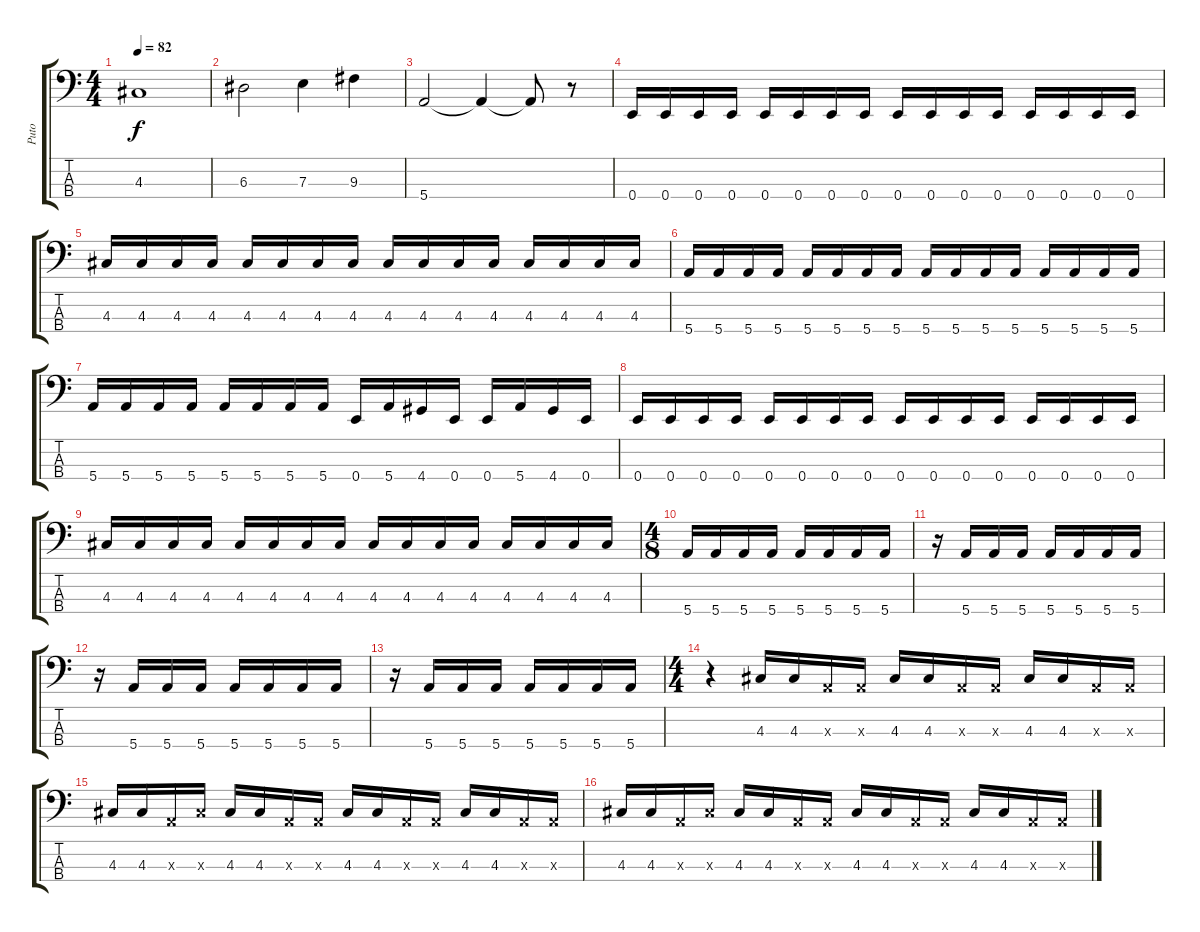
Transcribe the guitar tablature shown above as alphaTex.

\track ("Puto" "Puto") {instrument electricbasspick}
\staff {score tabs}
\tuning (G2 D2 A1 E1) {hide}
\ts (4 4)
\tempo 82
\clef f4
\ks c
4.3.1{dy f} |
6.3.2 7.3.4 9.3.4 |
5.4.2 5.4{t}.4 5.4{t}.8 r.8 |
0.4.16 0.4.16 0.4.16 0.4.16 0.4.16 0.4.16 0.4.16 0.4.16 0.4.16 0.4.16 0.4.16 0.4.16 0.4.16 0.4.16 0.4.16 0.4.16 |
4.3.16 4.3.16 4.3.16 4.3.16 4.3.16 4.3.16 4.3.16 4.3.16 4.3.16 4.3.16 4.3.16 4.3.16 4.3.16 4.3.16 4.3.16 4.3.16 |
5.4.16 5.4.16 5.4.16 5.4.16 5.4.16 5.4.16 5.4.16 5.4.16 5.4.16 5.4.16 5.4.16 5.4.16 5.4.16 5.4.16 5.4.16 5.4.16 |
5.4.16 5.4.16 5.4.16 5.4.16 5.4.16 5.4.16 5.4.16 5.4.16 0.4.16 5.4.16 4.4.16 0.4.16 0.4.16 5.4.16 4.4.16 0.4.16 |
0.4.16 0.4.16 0.4.16 0.4.16 0.4.16 0.4.16 0.4.16 0.4.16 0.4.16 0.4.16 0.4.16 0.4.16 0.4.16 0.4.16 0.4.16 0.4.16 |
4.3.16 4.3.16 4.3.16 4.3.16 4.3.16 4.3.16 4.3.16 4.3.16 4.3.16 4.3.16 4.3.16 4.3.16 4.3.16 4.3.16 4.3.16 4.3.16 |
\ts (4 8)
5.4.16 5.4.16 5.4.16 5.4.16 5.4.16 5.4.16 5.4.16 5.4.16 |
r.16 5.4.16 5.4.16 5.4.16 5.4.16 5.4.16 5.4.16 5.4.16 |
r.16 5.4.16 5.4.16 5.4.16 5.4.16 5.4.16 5.4.16 5.4.16 |
r.16 5.4.16 5.4.16 5.4.16 5.4.16 5.4.16 5.4.16 5.4.16 |
\ts (4 4)
r.4 4.3.16 4.3.16 0.3{x}.16 0.3{x}.16 4.3.16 4.3.16 0.3{x}.16 0.3{x}.16 4.3.16 4.3.16 0.3{x}.16 0.3{x}.16 |
4.3.16 4.3.16 0.3{x}.16 4.3{x}.16 4.3.16 4.3.16 0.3{x}.16 0.3{x}.16 4.3.16 4.3.16 0.3{x}.16 0.3{x}.16 4.3.16 4.3.16 0.3{x}.16 0.3{x}.16 |
4.3.16 4.3.16 0.3{x}.16 4.3{x}.16 4.3.16 4.3.16 0.3{x}.16 0.3{x}.16 4.3.16 4.3.16 0.3{x}.16 0.3{x}.16 4.3.16 4.3.16 0.3{x}.16 0.3{x}.16
